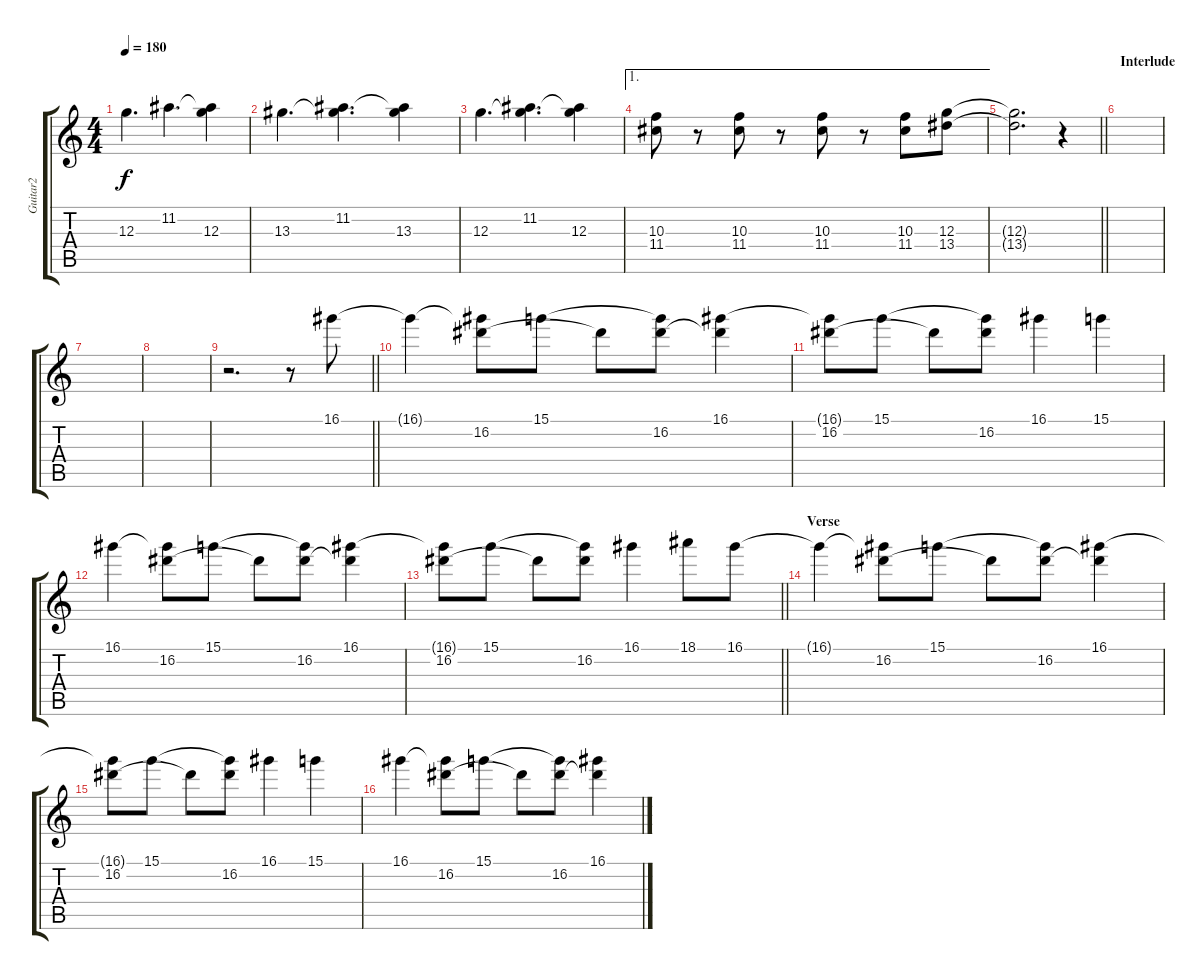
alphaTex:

\track ("Guitar2" "Guitar2") {instrument overdrivenguitar}
\staff {score tabs}
\tuning (E4 B3 G3 D3 A2 E2) {hide}
\ts (4 4)
\tempo 180
\clef g2
\ks c
12.3.4{d dy f} 11.2.4{d} (11.2{t} 12.3).4 |
13.3.4{d} (11.2 13.3{t}).4{d} (11.2{t} 13.3).4 |
12.3.4{d} (11.2 12.3{t}).4{d} (11.2{t} 12.3).4 |
\ae 1
(10.3 11.4).8 r.8 (10.3 11.4).8 r.8 (10.3 11.4).8 r.8 (10.3 11.4).8 (12.3 13.4).8 |
\barLineRight lightlight
(12.3{t} 13.4{t}).2{d} r.4 |
\section ("" "Interlude")
|
|
|
\barLineRight lightlight
r.2{d} r.8 16.1.8 |
16.1{t}.4 (16.1{t} 16.2).8 15.1.8 16.2{t}.8 (15.1{t} 16.2).8 (16.1 16.2{t}).4 |
(16.1{t} 16.2).8 15.1.8 16.2{t}.8 (15.1{t} 16.2).8 16.1.4 15.1.4 |
16.1.4 (16.1{t} 16.2).8 15.1.8 16.2{t}.8 (15.1{t} 16.2).8 (16.1 16.2{t}).4 |
\barLineRight lightlight
(16.1{t} 16.2).8 15.1.8 16.2{t}.8 (15.1{t} 16.2).8 16.1.4 18.1.8 16.1.8 |
\section ("" "Verse")
16.1{t}.4 (16.1{t} 16.2).8 15.1.8 16.2{t}.8 (15.1{t} 16.2).8 (16.1 16.2{t}).4 |
(16.1{t} 16.2).8 15.1.8 16.2{t}.8 (15.1{t} 16.2).8 16.1.4 15.1.4 |
16.1.4 (16.1{t} 16.2).8 15.1.8 16.2{t}.8 (15.1{t} 16.2).8 (16.1 16.2{t}).4
